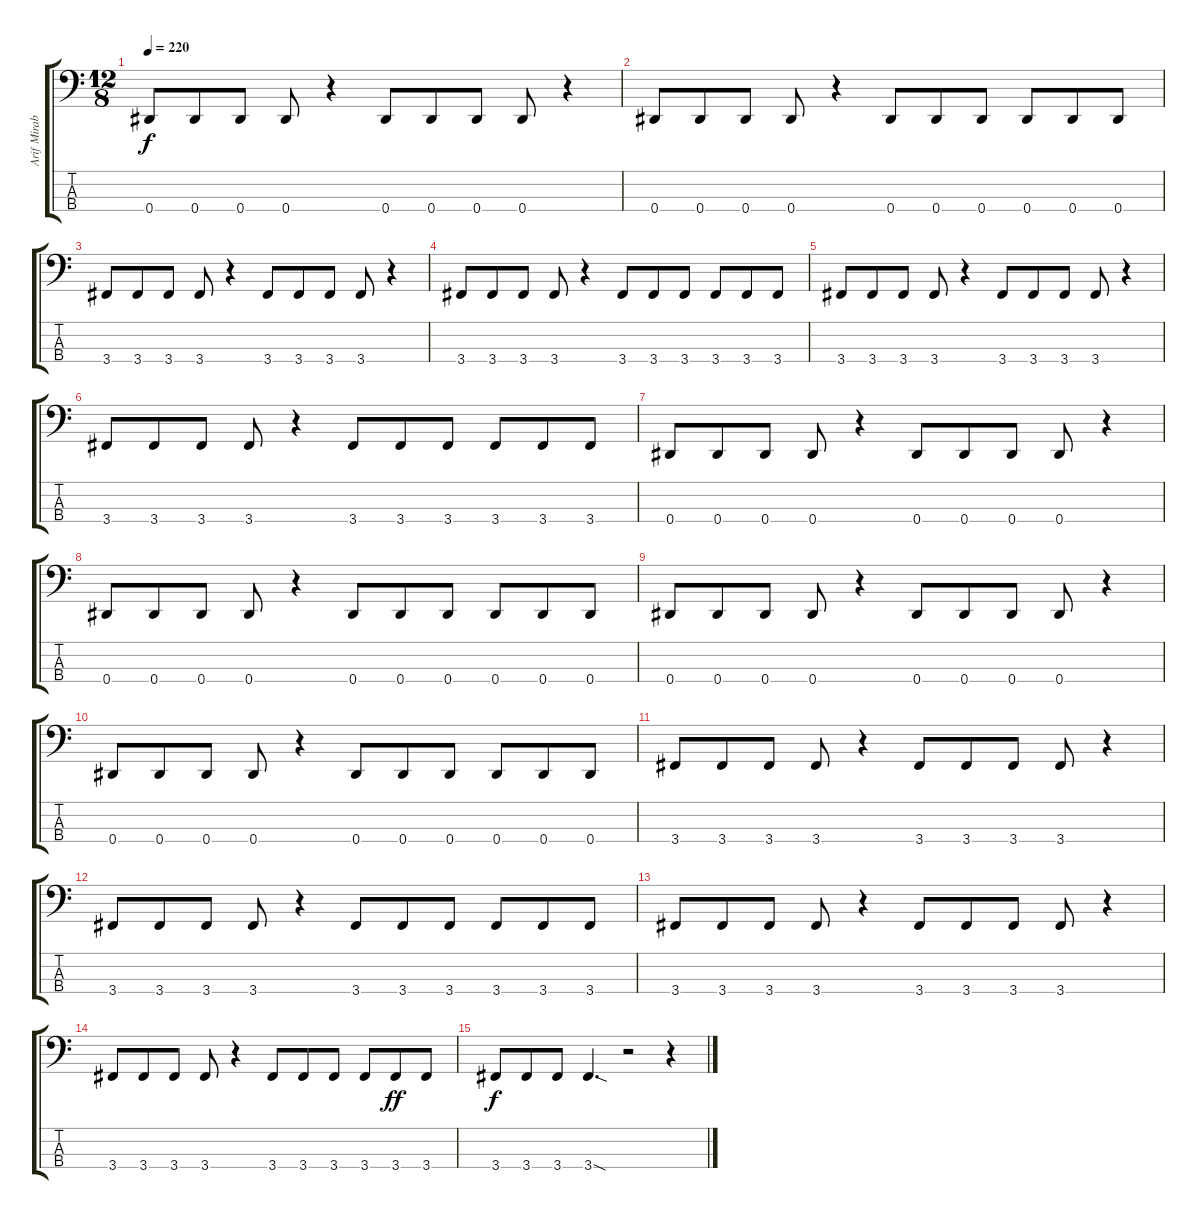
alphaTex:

\track ("Arif Mirabdolbaghi" "Arif Mirab") {instrument electricbassfinger}
\staff {score tabs}
\tuning (Gb2 Db2 Ab1 Eb1) {hide}
\ts (12 8)
\tempo 220
\clef f4
\ks c
0.4.8{dy f} 0.4.8 0.4.8 0.4.8 r.4 0.4.8 0.4.8 0.4.8 0.4.8 r.4 |
0.4.8 0.4.8 0.4.8 0.4.8 r.4 0.4.8 0.4.8 0.4.8 0.4.8 0.4.8 0.4.8 |
3.4.8 3.4.8 3.4.8 3.4.8 r.4 3.4.8 3.4.8 3.4.8 3.4.8 r.4 |
3.4.8 3.4.8 3.4.8 3.4.8 r.4 3.4.8 3.4.8 3.4.8 3.4.8 3.4.8 3.4.8 |
3.4.8 3.4.8 3.4.8 3.4.8 r.4 3.4.8 3.4.8 3.4.8 3.4.8 r.4 |
3.4.8 3.4.8 3.4.8 3.4.8 r.4 3.4.8 3.4.8 3.4.8 3.4.8 3.4.8 3.4.8 |
0.4.8 0.4.8 0.4.8 0.4.8 r.4 0.4.8 0.4.8 0.4.8 0.4.8 r.4 |
0.4.8 0.4.8 0.4.8 0.4.8 r.4 0.4.8 0.4.8 0.4.8 0.4.8 0.4.8 0.4.8 |
0.4.8 0.4.8 0.4.8 0.4.8 r.4 0.4.8 0.4.8 0.4.8 0.4.8 r.4 |
0.4.8 0.4.8 0.4.8 0.4.8 r.4 0.4.8 0.4.8 0.4.8 0.4.8 0.4.8 0.4.8 |
3.4.8 3.4.8 3.4.8 3.4.8 r.4 3.4.8 3.4.8 3.4.8 3.4.8 r.4 |
3.4.8 3.4.8 3.4.8 3.4.8 r.4 3.4.8 3.4.8 3.4.8 3.4.8 3.4.8 3.4.8 |
3.4.8 3.4.8 3.4.8 3.4.8 r.4 3.4.8 3.4.8 3.4.8 3.4.8 r.4 |
3.4.8 3.4.8 3.4.8 3.4.8 r.4 3.4.8 3.4.8 3.4.8 3.4.8 3.4.8{dy ff} 3.4.8 |
3.4.8{dy f} 3.4.8 3.4.8 3.4{sod}.4{d} r.2 r.4
